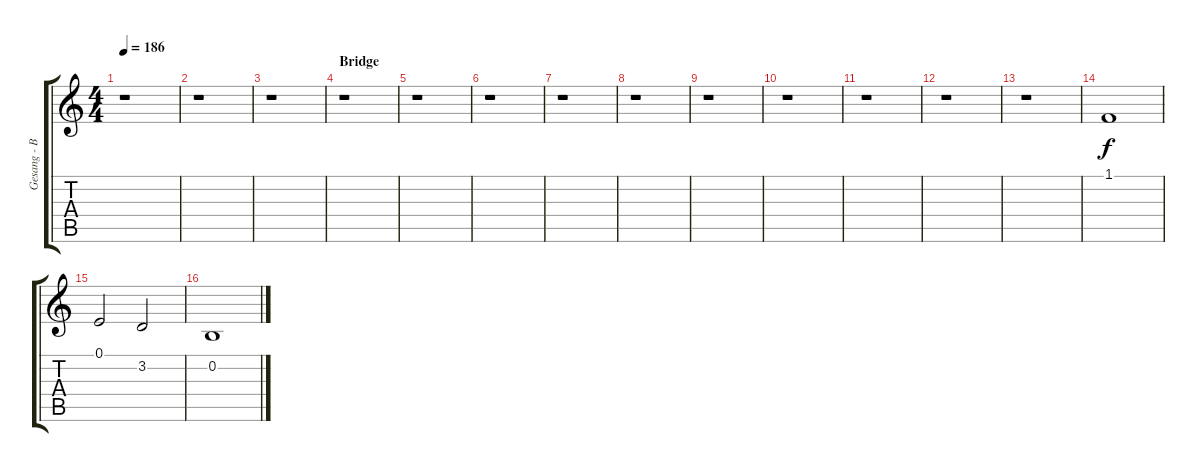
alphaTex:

\track ("Gesang - Bela + Sahnie" "Gesang - B") {instrument altosax}
\staff {score tabs}
\tuning (E4 B3 G3 D3 A2 E2) {hide}
\ts (4 4)
\tempo 186
\clef g2
\ks c
r.1{dy f} |
r.1 |
r.1 |
\section ("" "Bridge")
r.1 |
r.1 |
r.1 |
r.1 |
r.1 |
r.1 |
r.1 |
r.1 |
r.1 |
r.1 |
1.1.1 |
0.1.2 3.2.2 |
0.2.1
